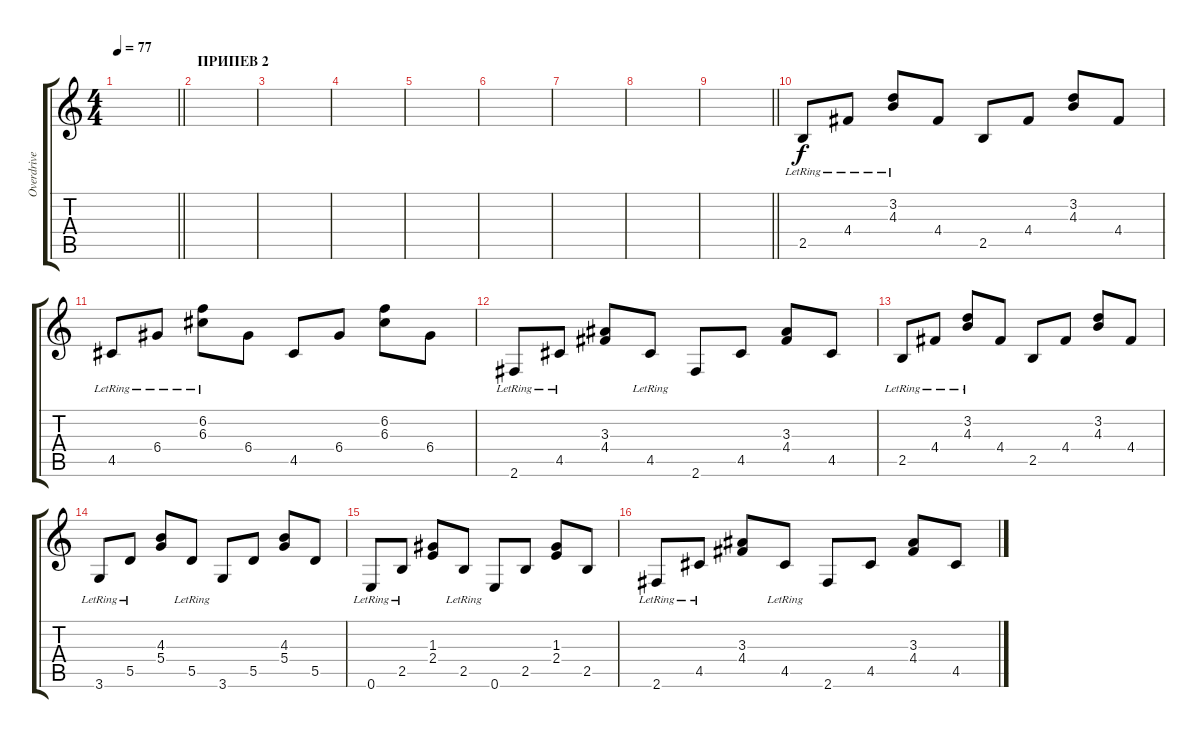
\track ("Overdrive guitar" "Overdrive ") {instrument overdrivenguitar}
\staff {score tabs}
\tuning (E4 B3 G3 D3 A2 E2) {hide}
\ts (4 4)
\tempo 77
\clef g2
\barLineRight lightlight
\ks c
|
\section ("" "ПРИПЕВ 2")
|
|
|
|
|
|
|
\barLineRight lightlight
|
2.5{lr}.8 4.4{lr}.8 (3.2{lr} 4.3).8 4.4.8 2.5.8 4.4.8 (3.2 4.3).8 4.4.8 |
4.5{lr}.8 6.4{lr}.8 (6.2{lr} 6.3).8 6.4.8 4.5.8 6.4.8 (6.2 6.3).8 6.4.8 |
2.6{lr}.8 4.5{lr}.8 (3.3 4.4).8 4.5{lr}.8 2.6.8 4.5.8 (3.3 4.4).8 4.5.8 |
2.5{lr}.8 4.4{lr}.8 (3.2{lr} 4.3).8 4.4.8 2.5.8 4.4.8 (3.2 4.3).8 4.4.8 |
3.6{lr}.8 5.5{lr}.8 (4.3 5.4).8 5.5{lr}.8 3.6.8 5.5.8 (4.3 5.4).8 5.5.8 |
0.6{lr}.8 2.5{lr}.8 (1.3 2.4).8 2.5{lr}.8 0.6.8 2.5.8 (1.3 2.4).8 2.5.8 |
2.6{lr}.8 4.5{lr}.8 (3.3 4.4).8 4.5{lr}.8 2.6.8 4.5.8 (3.3 4.4).8 4.5.8
